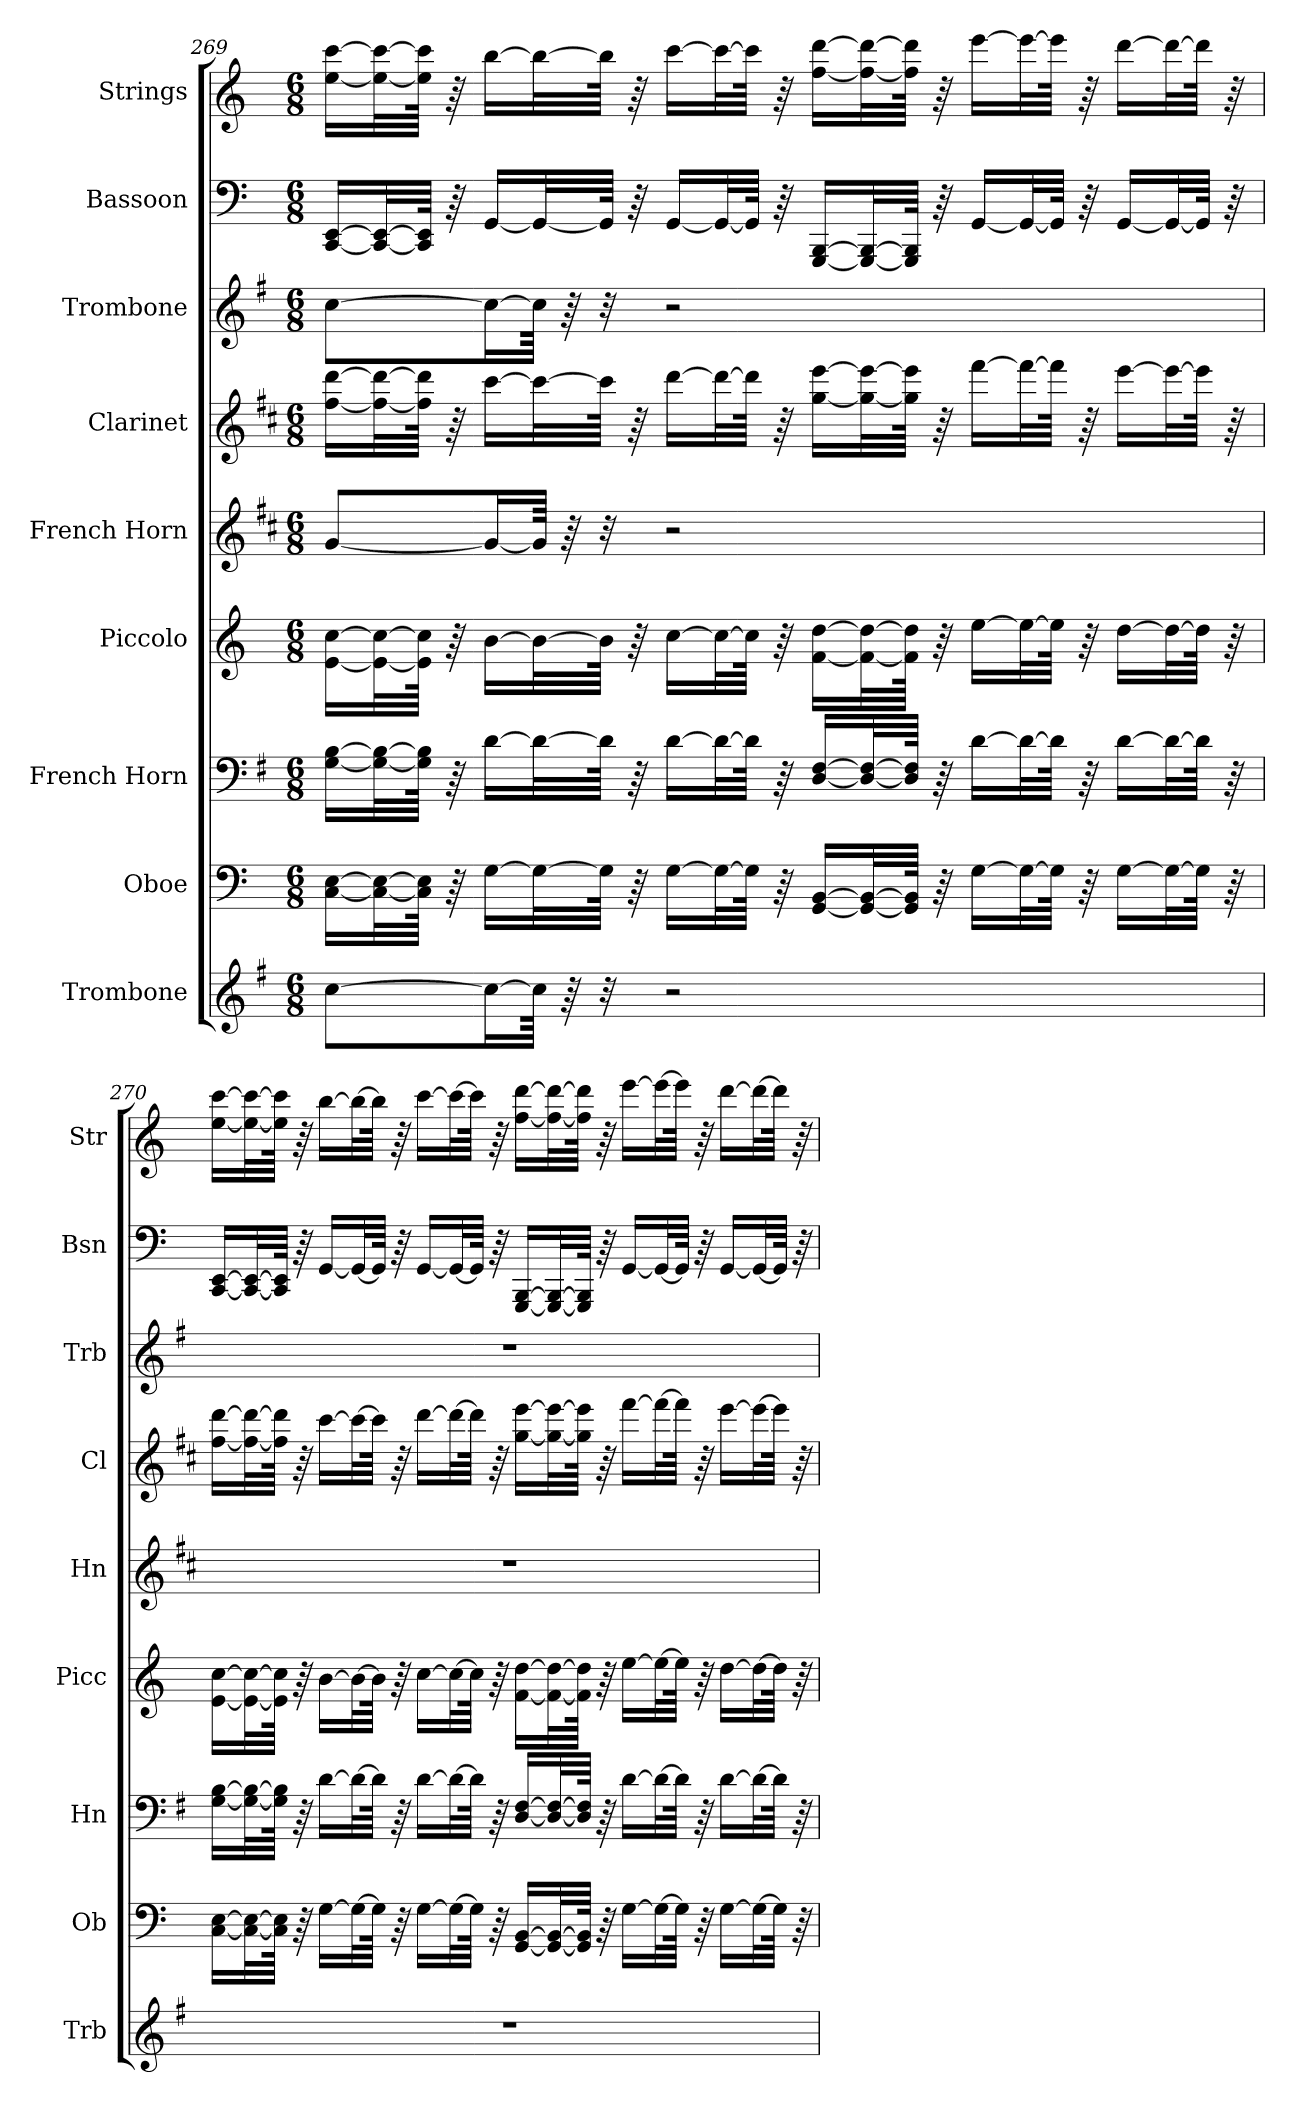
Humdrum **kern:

**kern	**kern	**kern	**kern	**kern	**kern	**kern	**kern	**kern
*part9	*part8	*part7	*part6	*part5	*part4	*part3	*part2	*part1
*staff9	*staff8	*staff7	*staff6	*staff5	*staff4	*staff3	*staff2	*staff1
*I"Trombone	*I"Oboe	*I"French Horn	*I"Piccolo	*I"French Horn	*I"Clarinet	*I"Trombone	*I"Bassoon	*I"Strings
*I'Trb	*I'Ob	*I'Hn	*I'Picc	*I'Hn	*I'Cl	*I'Trb	*I'Bsn	*I'Str
!!LO:PB:g=z
*clefG2	*clefF4	*clefF4	*clefG2	*clefG2	*clefG2	*clefG2	*clefF4	*clefG2
*	*	*ITrd4c7	*ITrd-7c-12	*ITrd4c7	*ITrd1c2	*	*	*
*k[f#]	*k[]	*k[]	*k[]	*k[f#]	*k[]	*k[f#]	*k[]	*k[]
*M6/8	*M6/8	*M6/8	*M6/8	*M6/8	*M6/8	*M6/8	*M6/8	*M6/8
*MM250	*MM250	*MM250	*MM250	*MM250	*MM250	*MM250	*MM250	*MM250
=269	=269	=269	=269	=269	=269	=269	=269	=269
[8cc\L	[16C\ [16E\LL	[16C\ [16E\LL	[16ee\ [16ccc\LL	[8c/L	[16ee\ [16ccc\LL	[8cc\L	[16CC/ [16EE/LL	[16ee\ [16ccc\LL
.	32C\_ 32E\_L	32C\_ 32E\_L	32ee\_ 32ccc\_L	.	32ee\_ 32ccc\_L	.	32CC/_ 32EE/_L	32ee\_ 32ccc\_L
.	64C\] 64E\]JJJk	64C\] 64E\]JJJk	64ee\] 64ccc\]JJJk	.	64ee\] 64ccc\]JJJk	.	64CC/] 64EE/]JJJk	64ee\] 64ccc\]JJJk
.	64r	64r	64r	.	64r	.	64r	64r
16cc\L_	[16G\LL	[16G\LL	[16bb\LL	16c/L_	[16bb\LL	16cc\L_	[16GG/LL	[16bb\LL
64cc\JJkk]	32G\L_	32G\L_	32bb\L_	64c/JJkk]	32bb\L_	64cc\JJkk]	32GG/L_	32bb\L_
64r	.	.	.	64r	.	64r	.	.
32r	64G\JJJk]	64G\JJJk]	64bb\JJJk]	32r	64bb\JJJk]	32r	64GG/JJJk]	64bb\JJJk]
.	64r	64r	64r	.	64r	.	64r	64r
2r	[16G\LL	[16G\LL	[16ccc\LL	2r	[16ccc\LL	2r	[16GG/LL	[16ccc\LL
.	32G\L_	32G\L_	32ccc\L_	.	32ccc\L_	.	32GG/L_	32ccc\L_
.	64G\JJJk]	64G\JJJk]	64ccc\JJJk]	.	64ccc\JJJk]	.	64GG/JJJk]	64ccc\JJJk]
.	64r	64r	64r	.	64r	.	64r	64r
.	[16GG/ [16BB/LL	[16GG/ [16BB/LL	[16ff\ [16ddd\LL	.	[16ff\ [16ddd\LL	.	[16GGG/ [16BBB/LL	[16ff\ [16ddd\LL
.	32GG/_ 32BB/_L	32GG/_ 32BB/_L	32ff\_ 32ddd\_L	.	32ff\_ 32ddd\_L	.	32GGG/_ 32BBB/_L	32ff\_ 32ddd\_L
.	64GG/] 64BB/]JJJk	64GG/] 64BB/]JJJk	64ff\] 64ddd\]JJJk	.	64ff\] 64ddd\]JJJk	.	64GGG/] 64BBB/]JJJk	64ff\] 64ddd\]JJJk
.	64r	64r	64r	.	64r	.	64r	64r
.	[16G\LL	[16G\LL	[16eee\LL	.	[16eee\LL	.	[16GG/LL	[16eee\LL
.	32G\L_	32G\L_	32eee\L_	.	32eee\L_	.	32GG/L_	32eee\L_
.	64G\JJJk]	64G\JJJk]	64eee\JJJk]	.	64eee\JJJk]	.	64GG/JJJk]	64eee\JJJk]
.	64r	64r	64r	.	64r	.	64r	64r
.	[16G\LL	[16G\LL	[16ddd\LL	.	[16ddd\LL	.	[16GG/LL	[16ddd\LL
.	32G\L_	32G\L_	32ddd\L_	.	32ddd\L_	.	32GG/L_	32ddd\L_
.	64G\JJJk]	64G\JJJk]	64ddd\JJJk]	.	64ddd\JJJk]	.	64GG/JJJk]	64ddd\JJJk]
.	64r	64r	64r	.	64r	.	64r	64r
!!LO:PB:g=z
=270	=270	=270	=270	=270	=270	=270	=270	=270
2.r	[16C\ [16E\LL	[16C\ [16E\LL	[16ee\ [16ccc\LL	2.r	[16ee\ [16ccc\LL	2.r	[16CC/ [16EE/LL	[16ee\ [16ccc\LL
.	32C\_ 32E\_L	32C\_ 32E\_L	32ee\_ 32ccc\_L	.	32ee\_ 32ccc\_L	.	32CC/_ 32EE/_L	32ee\_ 32ccc\_L
.	64C\] 64E\]JJJk	64C\] 64E\]JJJk	64ee\] 64ccc\]JJJk	.	64ee\] 64ccc\]JJJk	.	64CC/] 64EE/]JJJk	64ee\] 64ccc\]JJJk
.	64r	64r	64r	.	64r	.	64r	64r
.	[16G\LL	[16G\LL	[16bb\LL	.	[16bb\LL	.	[16GG/LL	[16bb\LL
.	32G\L_	32G\L_	32bb\L_	.	32bb\L_	.	32GG/L_	32bb\L_
.	64G\JJJk]	64G\JJJk]	64bb\JJJk]	.	64bb\JJJk]	.	64GG/JJJk]	64bb\JJJk]
.	64r	64r	64r	.	64r	.	64r	64r
.	[16G\LL	[16G\LL	[16ccc\LL	.	[16ccc\LL	.	[16GG/LL	[16ccc\LL
.	32G\L_	32G\L_	32ccc\L_	.	32ccc\L_	.	32GG/L_	32ccc\L_
.	64G\JJJk]	64G\JJJk]	64ccc\JJJk]	.	64ccc\JJJk]	.	64GG/JJJk]	64ccc\JJJk]
.	64r	64r	64r	.	64r	.	64r	64r
.	[16GG/ [16BB/LL	[16GG/ [16BB/LL	[16ff\ [16ddd\LL	.	[16ff\ [16ddd\LL	.	[16GGG/ [16BBB/LL	[16ff\ [16ddd\LL
.	32GG/_ 32BB/_L	32GG/_ 32BB/_L	32ff\_ 32ddd\_L	.	32ff\_ 32ddd\_L	.	32GGG/_ 32BBB/_L	32ff\_ 32ddd\_L
.	64GG/] 64BB/]JJJk	64GG/] 64BB/]JJJk	64ff\] 64ddd\]JJJk	.	64ff\] 64ddd\]JJJk	.	64GGG/] 64BBB/]JJJk	64ff\] 64ddd\]JJJk
.	64r	64r	64r	.	64r	.	64r	64r
.	[16G\LL	[16G\LL	[16eee\LL	.	[16eee\LL	.	[16GG/LL	[16eee\LL
.	32G\L_	32G\L_	32eee\L_	.	32eee\L_	.	32GG/L_	32eee\L_
.	64G\JJJk]	64G\JJJk]	64eee\JJJk]	.	64eee\JJJk]	.	64GG/JJJk]	64eee\JJJk]
.	64r	64r	64r	.	64r	.	64r	64r
.	[16G\LL	[16G\LL	[16ddd\LL	.	[16ddd\LL	.	[16GG/LL	[16ddd\LL
.	32G\L_	32G\L_	32ddd\L_	.	32ddd\L_	.	32GG/L_	32ddd\L_
.	64G\JJJk]	64G\JJJk]	64ddd\JJJk]	.	64ddd\JJJk]	.	64GG/JJJk]	64ddd\JJJk]
.	64r	64r	64r	.	64r	.	64r	64r
=	=	=	=	=	=	=	=	=
*-	*-	*-	*-	*-	*-	*-	*-	*-
